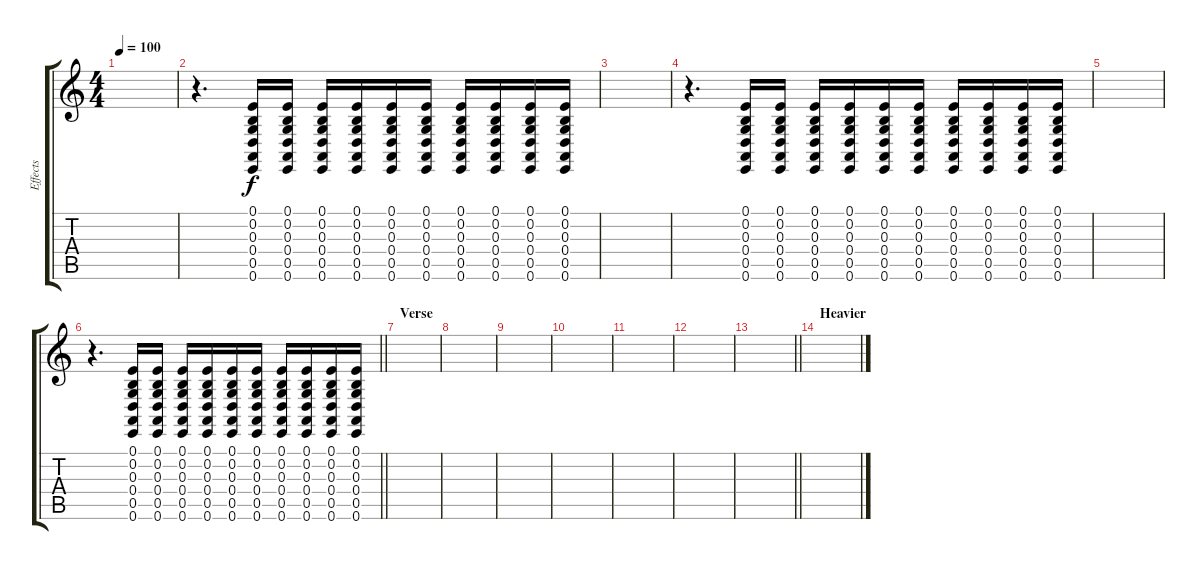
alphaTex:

\track ("Effects" "Effects") {instrument guitarfretnoise}
\staff {score tabs}
\tuning (E4 B3 G3 D3 A2 E2) {hide}
\ts (4 4)
\tempo 100
\clef g2
\ks c
|
r.4{d} (0.1 0.2 0.3 0.4 0.5 0.6).16 (0.1 0.2 0.3 0.4 0.5 0.6).16 (0.1 0.2 0.3 0.4 0.5 0.6).16 (0.1 0.2 0.3 0.4 0.5 0.6).16 (0.1 0.2 0.3 0.4 0.5 0.6).16 (0.1 0.2 0.3 0.4 0.5 0.6).16 (0.1 0.2 0.3 0.4 0.5 0.6).16 (0.1 0.2 0.3 0.4 0.5 0.6).16 (0.1 0.2 0.3 0.4 0.5 0.6).16 (0.1 0.2 0.3 0.4 0.5 0.6).16 |
|
r.4{d} (0.1 0.2 0.3 0.4 0.5 0.6).16 (0.1 0.2 0.3 0.4 0.5 0.6).16 (0.1 0.2 0.3 0.4 0.5 0.6).16 (0.1 0.2 0.3 0.4 0.5 0.6).16 (0.1 0.2 0.3 0.4 0.5 0.6).16 (0.1 0.2 0.3 0.4 0.5 0.6).16 (0.1 0.2 0.3 0.4 0.5 0.6).16 (0.1 0.2 0.3 0.4 0.5 0.6).16 (0.1 0.2 0.3 0.4 0.5 0.6).16 (0.1 0.2 0.3 0.4 0.5 0.6).16 |
|
\barLineRight lightlight
r.4{d} (0.1 0.2 0.3 0.4 0.5 0.6).16 (0.1 0.2 0.3 0.4 0.5 0.6).16 (0.1 0.2 0.3 0.4 0.5 0.6).16 (0.1 0.2 0.3 0.4 0.5 0.6).16 (0.1 0.2 0.3 0.4 0.5 0.6).16 (0.1 0.2 0.3 0.4 0.5 0.6).16 (0.1 0.2 0.3 0.4 0.5 0.6).16 (0.1 0.2 0.3 0.4 0.5 0.6).16 (0.1 0.2 0.3 0.4 0.5 0.6).16 (0.1 0.2 0.3 0.4 0.5 0.6).16 |
\section ("" "Verse")
|
|
|
|
|
|
\barLineRight lightlight
|
\section ("" "Heavier")
